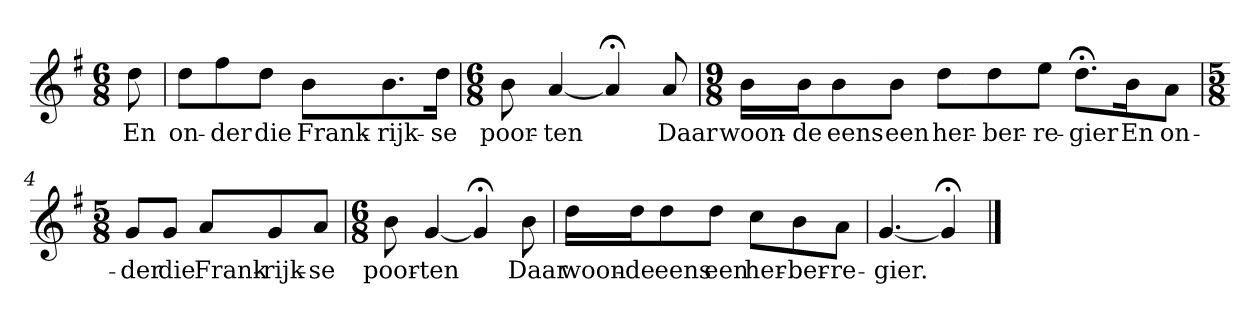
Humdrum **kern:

**kern	**text
*part1	*part1
*staff1	*staff1
*k[f#]	*
*G:	*
*M6/8	*
*MM102	*
=	=
8dd	En
=1	=1
8ddL	on-
8ff#	-der
8ddJ	die
8bL	Frank-
8.b	-rijk-
16ddJk	-se
=2	=2
*M6/8	*
8b	poor-
[4a	-ten
4a;<]	.
8a	Daar
=3	=3
*M9/8	*
16bLL	woon-
16bJ	-de
8b	eens
8bJ	een
8ddL	her-
8dd	-ber-
8eeJ	-re-
8.dd;<L	-gier
16bK	En
8aJ	on-
=4	=4
*M5/8	*
8gL	-der
8gJ	die
8aL	Frank-
8g	-rijk-
8aJ	-se
=5	=5
*M6/8	*
8b	poor-
[4g	-ten
4g;<]	.
8b	Daar
=6	=6
16ddLL	woon-
16ddJ	-de
8dd	eens
8ddJ	een
8ccL	her-
8b	-ber-
8aJ	-re-
=7	=7
[4.g	-gier.
4g;<]	.
==	==
*-	*-
